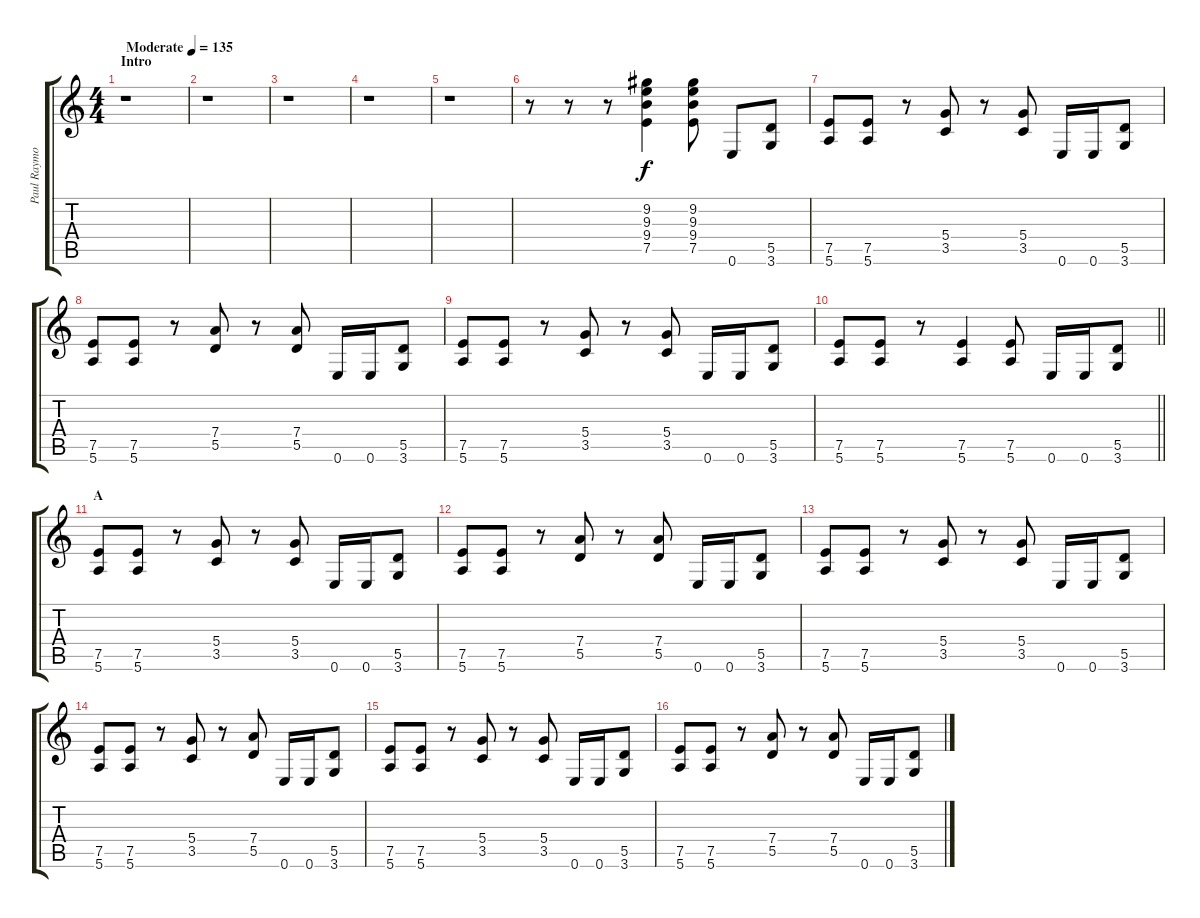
\track ("Paul Raymond" "Paul Raymo") {instrument overdrivenguitar}
\staff {score tabs}
\tuning (E4 B3 G3 D3 A2 E2) {hide}
\ts (4 4)
\section ("" "Intro")
\tempo (135 "Moderate")
\clef g2
\ks c
r.1{dy f instrument overdrivenguitar} |
r.1 |
r.1 |
r.1 |
r.1 |
r.8 r.8 r.8 (9.2 9.3 9.4 7.5).4 (9.2 9.3 9.4 7.5).8 0.6.8 (5.5 3.6).8 |
(7.5 5.6).8 (7.5 5.6).8 r.8 (5.4 3.5).8 r.8 (5.4 3.5).8 0.6.16 0.6.16 (5.5 3.6).8 |
(7.5 5.6).8 (7.5 5.6).8 r.8 (7.4 5.5).8 r.8 (7.4 5.5).8 0.6.16 0.6.16 (5.5 3.6).8 |
(7.5 5.6).8 (7.5 5.6).8 r.8 (5.4 3.5).8 r.8 (5.4 3.5).8 0.6.16 0.6.16 (5.5 3.6).8 |
\barLineRight lightlight
(7.5 5.6).8 (7.5 5.6).8 r.8 (7.5 5.6).4 (7.5 5.6).8 0.6.16 0.6.16 (5.5 3.6).8 |
\section ("" "A")
(7.5 5.6).8 (7.5 5.6).8 r.8 (5.4 3.5).8 r.8 (5.4 3.5).8 0.6.16 0.6.16 (5.5 3.6).8 |
(7.5 5.6).8 (7.5 5.6).8 r.8 (7.4 5.5).8 r.8 (7.4 5.5).8 0.6.16 0.6.16 (5.5 3.6).8 |
(7.5 5.6).8 (7.5 5.6).8 r.8 (5.4 3.5).8 r.8 (5.4 3.5).8 0.6.16 0.6.16 (5.5 3.6).8 |
(7.5 5.6).8 (7.5 5.6).8 r.8 (5.4 3.5).8 r.8 (7.4 5.5).8 0.6.16 0.6.16 (5.5 3.6).8 |
(7.5 5.6).8 (7.5 5.6).8 r.8 (5.4 3.5).8 r.8 (5.4 3.5).8 0.6.16 0.6.16 (5.5 3.6).8 |
(7.5 5.6).8 (7.5 5.6).8 r.8 (7.4 5.5).8 r.8 (7.4 5.5).8 0.6.16 0.6.16 (5.5 3.6).8
